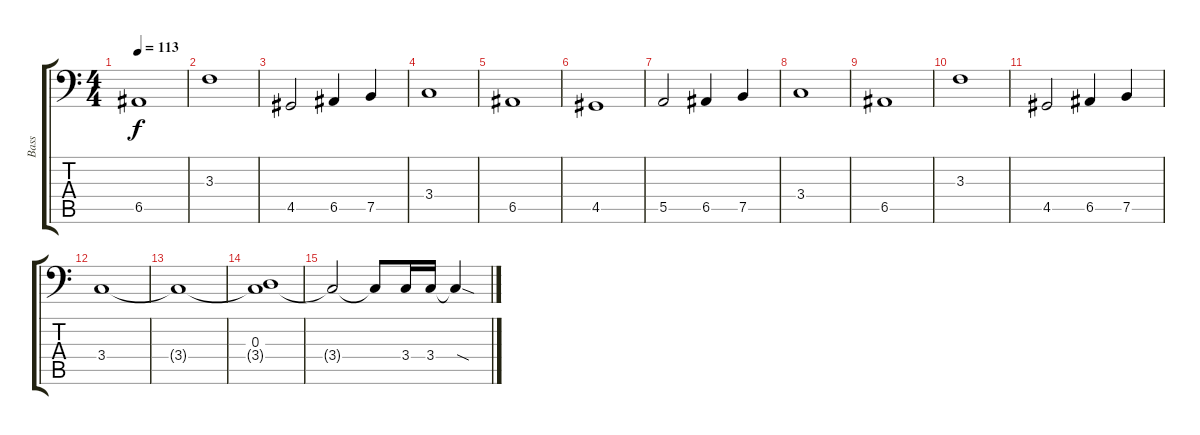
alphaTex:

\track ("Bass" "Bass") {instrument electricbasspick}
\staff {score tabs}
\tuning (C3 G2 D2 A1 E1 A0) {hide}
\ts (4 4)
\tempo 113
\clef f4
\ks c
6.5.1{dy f} |
3.3.1 |
4.5.2 6.5.4 7.5.4 |
3.4.1 |
6.5.1 |
4.5.1 |
5.5.2 6.5.4 7.5.4 |
3.4.1 |
6.5.1 |
3.3.1 |
4.5.2 6.5.4 7.5.4 |
3.4.1 |
3.4{t}.1 |
(0.3 3.4{t}).1 |
3.4{t}.2 3.4{t}.8 3.4.16 3.4.16 3.4{sod t}.4
